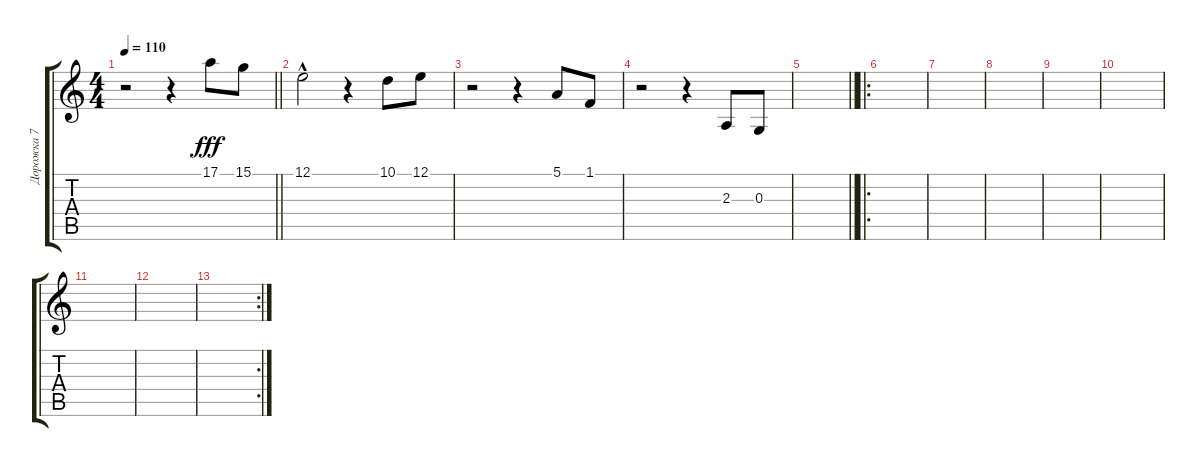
\track ("Дорожка 7" "Дорожка 7") {instrument acousticgrandpiano}
\staff {score tabs}
\tuning (E4 B3 G3 D3 A2 E2) {hide}
\ts (4 4)
\tempo 110
\clef g2
\barLineRight lightlight
\ks c
r.2{dy fff} r.4 17.1.8 15.1.8 |
12.1{hac}.2 r.4 10.1.8 12.1.8 |
r.2 r.4 5.1.8 1.1.8 |
r.2 r.4 2.3.8 0.3.8 |
\barLineRight lightlight
|
\ro
|
|
|
|
|
|
|
\rc 2
